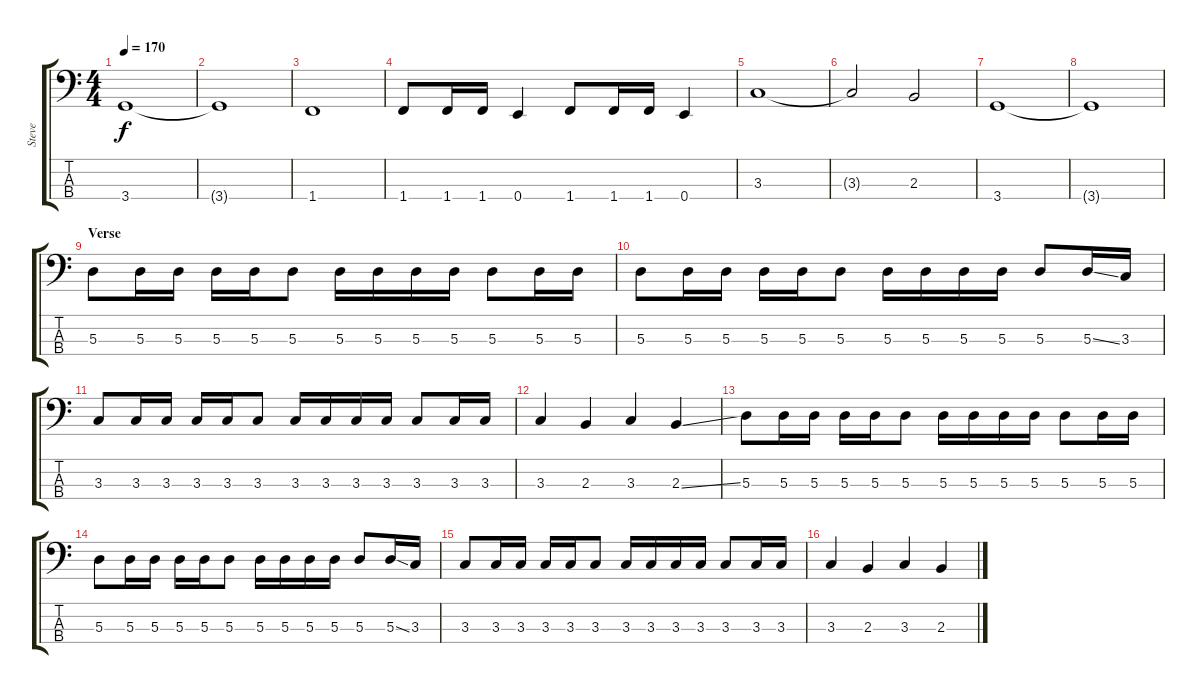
\track ("Steve" "Steve") {instrument electricbassfinger}
\staff {score tabs}
\tuning (G2 D2 A1 E1) {hide}
\ts (4 4)
\tempo 170
\clef f4
\ks c
3.4.1{dy f} |
3.4{t}.1 |
1.4.1 |
1.4.8 1.4.16 1.4.16 0.4.4 1.4.8 1.4.16 1.4.16 0.4.4 |
3.3.1 |
3.3{t}.2 2.3.2 |
3.4.1 |
3.4{t}.1 |
\section ("" "Verse")
5.3.8 5.3.16 5.3.16 5.3.16 5.3.16 5.3.8 5.3.16 5.3.16 5.3.16 5.3.16 5.3.8 5.3.16 5.3.16 |
5.3.8 5.3.16 5.3.16 5.3.16 5.3.16 5.3.8 5.3.16 5.3.16 5.3.16 5.3.16 5.3.8 5.3{ss}.16 3.3.16 |
3.3.8 3.3.16 3.3.16 3.3.16 3.3.16 3.3.8 3.3.16 3.3.16 3.3.16 3.3.16 3.3.8 3.3.16 3.3.16 |
3.3.4 2.3.4 3.3.4 2.3{ss}.4 |
5.3.8 5.3.16 5.3.16 5.3.16 5.3.16 5.3.8 5.3.16 5.3.16 5.3.16 5.3.16 5.3.8 5.3.16 5.3.16 |
5.3.8 5.3.16 5.3.16 5.3.16 5.3.16 5.3.8 5.3.16 5.3.16 5.3.16 5.3.16 5.3.8 5.3{ss}.16 3.3.16 |
3.3.8 3.3.16 3.3.16 3.3.16 3.3.16 3.3.8 3.3.16 3.3.16 3.3.16 3.3.16 3.3.8 3.3.16 3.3.16 |
3.3.4 2.3.4 3.3.4 2.3.4
